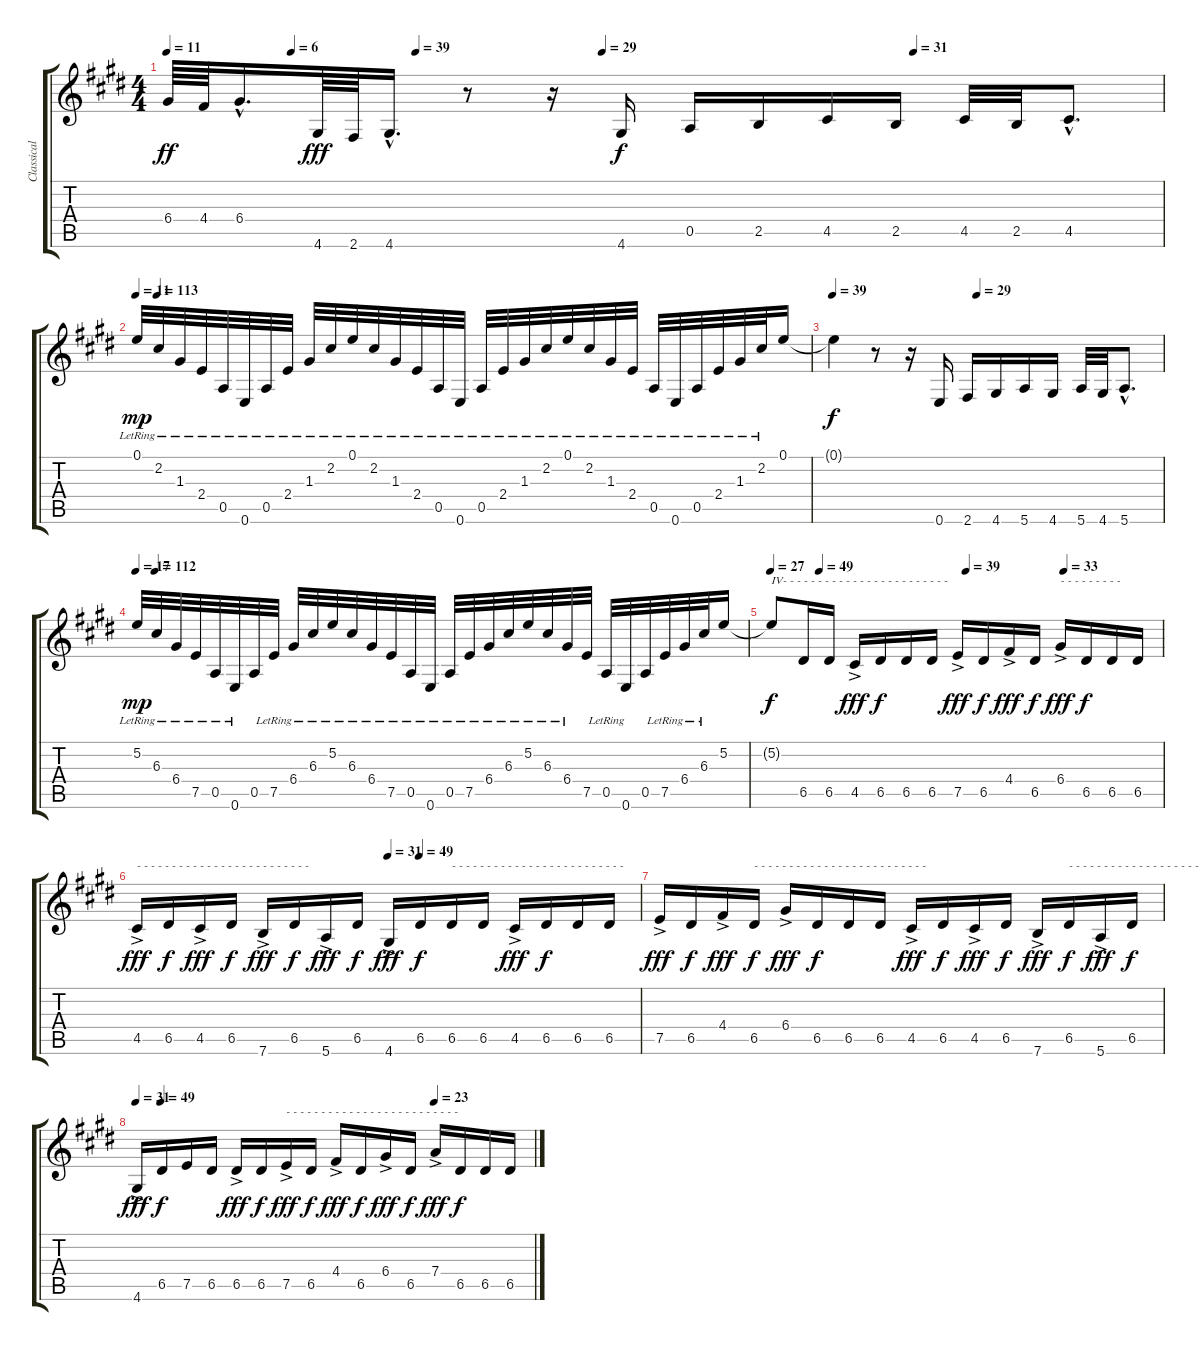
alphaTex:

\track ("Classical guitar" "Classical ") {instrument acousticguitarnylon}
\staff {score tabs}
\tuning (E4 B3 G3 D3 A2 E2) {hide}
\ts (4 4)
\tempo 11
\tempo (6 0.125)
\tempo (39 0.25)
\tempo (29 0.4375)
\tempo (31 0.75)
\clef g2
\ks e
6.4.64{dy ff} 4.4.64 6.4{hac}.16{d} 4.6.64{dy fff} 2.6.64 4.6{hac}.16{d} r.8 r.16 4.6.16{dy f} 0.5.16 2.5.16 4.5.16 2.5.16 4.5.32 2.5.32 4.5{hac}.8{d} |
\tempo 11
\tempo (113 0.03125)
0.1{lr}.32{dy mp} 2.2{lr}.32 1.3{lr}.32 2.4{lr}.32 0.5{lr}.32 0.6{lr}.32 0.5{lr}.32 2.4{lr}.32 1.3{lr}.32 2.2{lr}.32 0.1{lr}.32 2.2{lr}.32 1.3{lr}.32 2.4{lr}.32 0.5{lr}.32 0.6{lr}.32 0.5{lr}.32 2.4{lr}.32 1.3{lr}.32 2.2{lr}.32 0.1{lr}.32 2.2{lr}.32 1.3{lr}.32 2.4{lr}.32 0.5{lr}.32 0.6{lr}.32 0.5{lr}.32 2.4{lr}.32 1.3{lr}.32 2.2{lr}.32 0.1.16 |
\tempo 39
\tempo (29 0.4375)
0.1{t}.4{dy f} r.8 r.16 0.6.16 2.6.16 4.6.16 5.6.16 4.6.16 5.6.32 4.6.32 5.6{hac}.8{d} |
\tempo 17
\tempo (112 0.03125)
5.2{lr}.32{dy mp} 6.3{lr}.32 6.4{lr}.32 7.5{lr}.32 0.5{lr}.32 0.6{lr}.32 0.5.32 7.5{lr}.32 6.4{lr}.32 6.3{lr}.32 5.2{lr}.32 6.3{lr}.32 6.4{lr}.32 7.5{lr}.32 0.5{lr}.32 0.6{lr}.32 0.5{lr}.32 7.5{lr}.32 6.4{lr}.32 6.3{lr}.32 5.2{lr}.32 6.3{lr}.32 6.4{lr}.32 7.5.32 0.5{lr}.32 0.6{lr}.32 0.5.32 7.5{lr}.32 6.4{lr}.32 6.3{lr}.32 5.2.16 |
\tempo 27
\tempo (49 0.125)
\tempo (39 0.5)
\tempo (33 0.75)
5.2{t}.8{txt "IV- - - - - - - - - - - - - - - - - - - - - - - - " dy f} 6.5.16 6.5.16 4.5{ac}.16{dy fff} 6.5.16{dy f} 6.5.16 6.5.16 7.5{ac}.16{dy fff} 6.5.16{dy f} 4.4{ac}.16{dy fff} 6.5.16{dy f} 6.4{ac}.16{txt "- - - - - - - - -" dy fff} 6.5.16{dy f} 6.5.16 6.5.16 |
\tempo (31 0.5)
\tempo (49 0.5625)
4.5{ac}.16{txt "- - - - - - - - - - - - - - - - - - - - - - - - - " dy fff} 6.5.16{dy f} 4.5{ac}.16{dy fff} 6.5.16{dy f} 7.6{ac}.16{dy fff} 6.5.16{dy f} 5.6{ac}.16{dy fff} 6.5.16{dy f} 4.6{ac}.16{dy fff} 6.5.16{dy f} 6.5.16{txt "- - - - - - - - - - - - - - - - - - - - - - - - - "} 6.5.16 4.5{ac}.16{dy fff} 6.5.16{dy f} 6.5.16 6.5.16 |
7.5{ac}.16{dy fff} 6.5.16{dy f} 4.4{ac}.16{dy fff} 6.5.16{txt "- - - - - - - - - - - - - - - - - - - - - - - - - " dy f} 6.4{ac}.16{dy fff} 6.5.16{dy f} 6.5.16 6.5.16 4.5{ac}.16{dy fff} 6.5.16{dy f} 4.5{ac}.16{dy fff} 6.5.16{dy f} 7.6{ac}.16{dy fff} 6.5.16{txt "- - - - - - - - - - - - - - - - - - - - - - - - - " dy f} 5.6{ac}.16{dy fff} 6.5.16{dy f} |
\tempo 31
\tempo (49 0.0625)
\tempo (23 0.75)
4.6{ac}.16{dy fff} 6.5.16{dy f} 7.5.16 6.5.16 6.5{ac}.16{dy fff} 6.5.16{dy f} 7.5{ac}.16{txt "- - - - - - - - - - - - - - - - - - - - - - - - - " dy fff} 6.5.16{dy f} 4.4{ac}.16{dy fff} 6.5.16{dy f} 6.4{ac}.16{dy fff} 6.5.16{dy f} 7.4{ac}.16{dy fff} 6.5.16{dy f} 6.5.16 6.5.16
